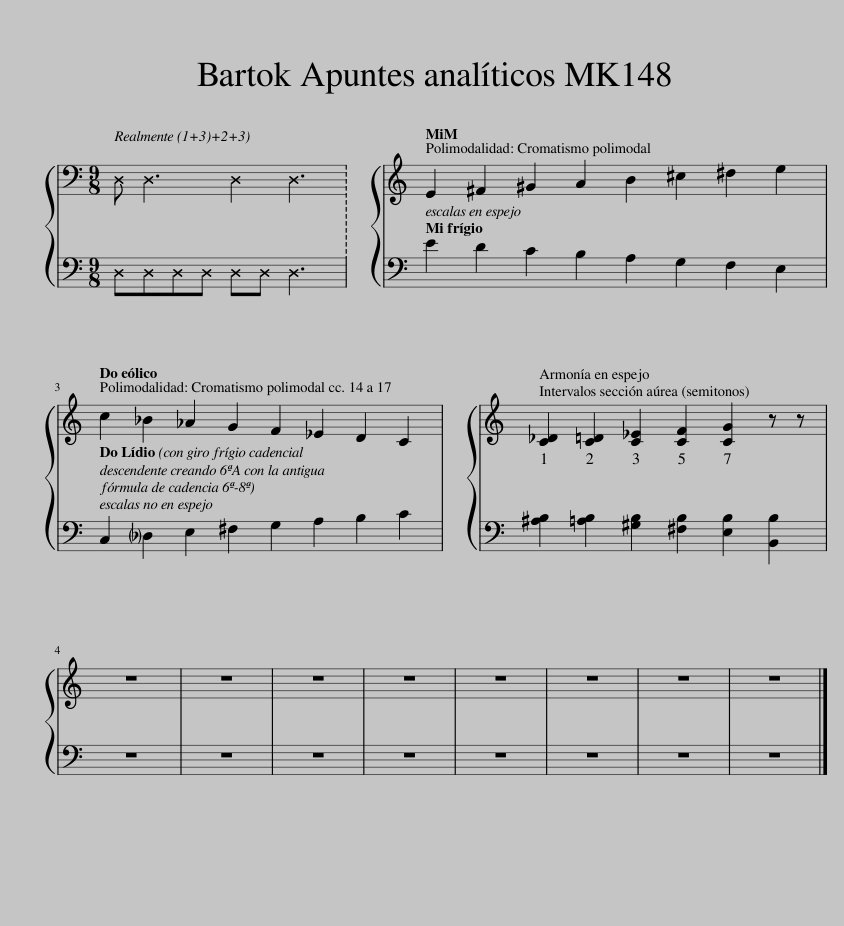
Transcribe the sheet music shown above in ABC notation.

X:1
%%score { 1 | 2 }
L:1/8
M:9/8
I:linebreak $
K:C
V:1 bass
V:2 bass
V:1
 D, D,3 D,2 D,3 |[K:treble] E2 ^F2 ^G2 A2 B2 ^c2 ^d2 e2 |$ c2 _B2 _A2 G2 F2 _E2 D2 C2 | [C_D]2 [C=D]2 [C_E]2 [CF]2 [CG]2 z z |$ z9 | %5
 z9 | z9 | z9 | z9 | z9 | %10
 z9 | z9 |] %12
V:2
 D,D,D,D, D,D, D,3 | E2 D2 C2 B,2 A,2 G,2 F,2 E,2 |$ C,2 !courtesy!_D,2 E,2 ^F,2 G,2 A,2 B,2 C2 | [^A,B,]2 [=A,B,]2 [^G,B,]2 [^F,B,]2 [E,B,]2 [B,,B,]2 |$ z9 | %5
 z9 | z9 | z9 | z9 | z9 | %10
 z9 | z9 |] %12
